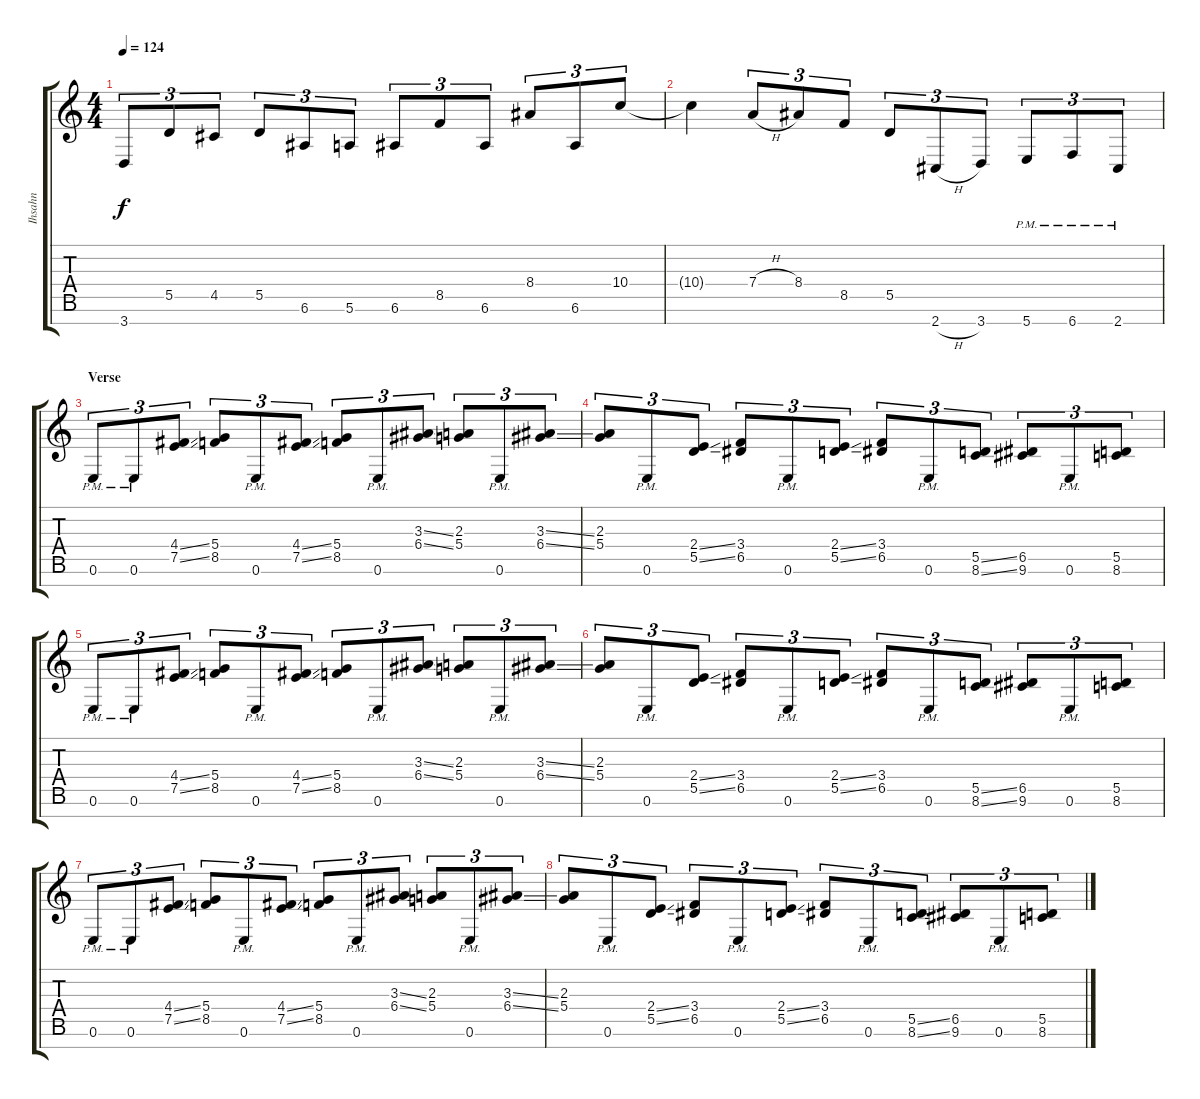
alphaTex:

\track ("Ihsahn" "Ihsahn") {instrument overdrivenguitar}
\staff {score tabs}
\tuning (E4 B3 G3 D3 A2 E2 B1) {hide}
\ts (4 4)
\tempo 124
\clef g2
\ks c
3.7.8{tu (3 2) dy f} 5.5.8{tu (3 2)} 4.5.8{tu (3 2)} 5.5.8{tu (3 2)} 6.6.8{tu (3 2)} 5.6.8{tu (3 2)} 6.6.8{tu (3 2)} 8.5.8{tu (3 2)} 6.6.8{tu (3 2)} 8.4.8{tu (3 2)} 6.6.8{tu (3 2)} 10.4.8{tu (3 2)} |
10.4{t}.4 7.4{h}.8{tu (3 2)} 8.4.8{tu (3 2)} 8.5.8{tu (3 2)} 5.5.8{tu (3 2)} 2.7{h}.8{tu (3 2)} 3.7.8{tu (3 2)} 5.7{pm}.8{tu (3 2)} 6.7{pm}.8{tu (3 2)} 2.7{pm}.8{tu (3 2)} |
\section ("" "Verse")
0.6{pm}.8{tu (3 2)} 0.6{pm}.8{tu (3 2)} (4.4{ss} 7.5{ss}).8{tu (3 2)} (5.4 8.5).8{tu (3 2)} 0.6{pm}.8{tu (3 2)} (4.4{ss} 7.5{ss}).8{tu (3 2)} (5.4 8.5).8{tu (3 2)} 0.6{pm}.8{tu (3 2)} (3.3{ss} 6.4{ss}).8{tu (3 2)} (2.3 5.4).8{tu (3 2)} 0.6{pm}.8{tu (3 2)} (3.3{ss} 6.4{ss}).8{tu (3 2)} |
(2.3 5.4).8{tu (3 2)} 0.6{pm}.8{tu (3 2)} (2.4{ss} 5.5{ss}).8{tu (3 2)} (3.4 6.5).8{tu (3 2)} 0.6{pm}.8{tu (3 2)} (2.4{ss} 5.5{ss}).8{tu (3 2)} (3.4 6.5).8{tu (3 2)} 0.6{pm}.8{tu (3 2)} (5.5{ss} 8.6{ss}).8{tu (3 2)} (6.5 9.6).8{tu (3 2)} 0.6{pm}.8{tu (3 2)} (5.5 8.6).8{tu (3 2)} |
0.6{pm}.8{tu (3 2)} 0.6{pm}.8{tu (3 2)} (4.4{ss} 7.5{ss}).8{tu (3 2)} (5.4 8.5).8{tu (3 2)} 0.6{pm}.8{tu (3 2)} (4.4{ss} 7.5{ss}).8{tu (3 2)} (5.4 8.5).8{tu (3 2)} 0.6{pm}.8{tu (3 2)} (3.3{ss} 6.4{ss}).8{tu (3 2)} (2.3 5.4).8{tu (3 2)} 0.6{pm}.8{tu (3 2)} (3.3{ss} 6.4{ss}).8{tu (3 2)} |
(2.3 5.4).8{tu (3 2)} 0.6{pm}.8{tu (3 2)} (2.4{ss} 5.5{ss}).8{tu (3 2)} (3.4 6.5).8{tu (3 2)} 0.6{pm}.8{tu (3 2)} (2.4{ss} 5.5{ss}).8{tu (3 2)} (3.4 6.5).8{tu (3 2)} 0.6{pm}.8{tu (3 2)} (5.5{ss} 8.6{ss}).8{tu (3 2)} (6.5 9.6).8{tu (3 2)} 0.6{pm}.8{tu (3 2)} (5.5 8.6).8{tu (3 2)} |
0.6{pm}.8{tu (3 2)} 0.6{pm}.8{tu (3 2)} (4.4{ss} 7.5{ss}).8{tu (3 2)} (5.4 8.5).8{tu (3 2)} 0.6{pm}.8{tu (3 2)} (4.4{ss} 7.5{ss}).8{tu (3 2)} (5.4 8.5).8{tu (3 2)} 0.6{pm}.8{tu (3 2)} (3.3{ss} 6.4{ss}).8{tu (3 2)} (2.3 5.4).8{tu (3 2)} 0.6{pm}.8{tu (3 2)} (3.3{ss} 6.4{ss}).8{tu (3 2)} |
(2.3 5.4).8{tu (3 2)} 0.6{pm}.8{tu (3 2)} (2.4{ss} 5.5{ss}).8{tu (3 2)} (3.4 6.5).8{tu (3 2)} 0.6{pm}.8{tu (3 2)} (2.4{ss} 5.5{ss}).8{tu (3 2)} (3.4 6.5).8{tu (3 2)} 0.6{pm}.8{tu (3 2)} (5.5{ss} 8.6{ss}).8{tu (3 2)} (6.5 9.6).8{tu (3 2)} 0.6{pm}.8{tu (3 2)} (5.5 8.6).8{tu (3 2)}
